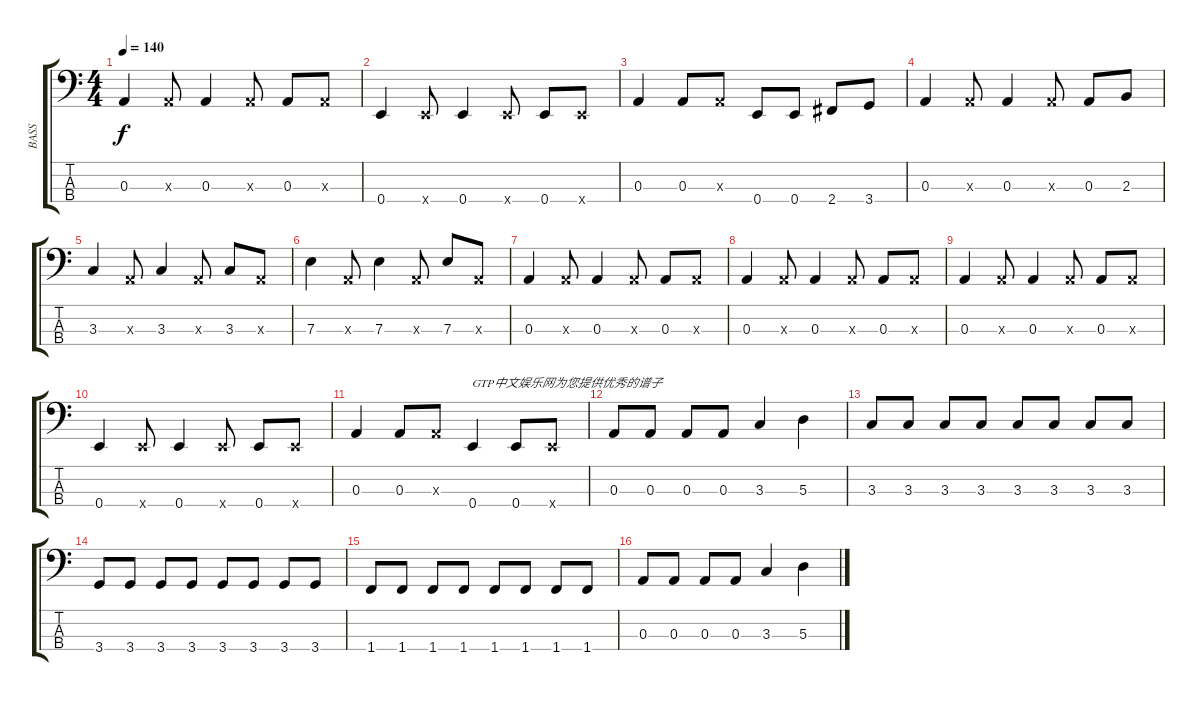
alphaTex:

\track ("BASS" "BASS") {instrument electricbasspick}
\staff {score tabs}
\tuning (G2 D2 A1 E1) {hide}
\ts (4 4)
\tempo 140
\clef f4
\ks c
0.3.4{dy f} 0.3{x}.8 0.3.4 0.3{x}.8 0.3.8 0.3{x}.8 |
0.4.4 0.4{x}.8 0.4.4 0.4{x}.8 0.4.8 0.4{x}.8 |
0.3.4 0.3.8 0.3{x}.8 0.4.8 0.4.8 2.4.8 3.4.8 |
0.3.4 0.3{x}.8 0.3.4 0.3{x}.8 0.3.8 2.3.8 |
3.3.4 0.3{x}.8 3.3.4 0.3{x}.8 3.3.8 0.3{x}.8 |
7.3.4 0.3{x}.8 7.3.4 0.3{x}.8 7.3.8 0.3{x}.8 |
0.3.4 0.3{x}.8 0.3.4 0.3{x}.8 0.3.8 0.3{x}.8 |
0.3.4 0.3{x}.8 0.3.4 0.3{x}.8 0.3.8 0.3{x}.8 |
0.3.4 0.3{x}.8 0.3.4 0.3{x}.8 0.3.8 0.3{x}.8 |
0.4.4 0.4{x}.8 0.4.4 0.4{x}.8 0.4.8 0.4{x}.8 |
0.3.4 0.3.8 0.3{x}.8 0.4.4{txt "GTP中文娱乐网为您提供优秀的谱子"} 0.4.8 0.4{x}.8 |
0.3.8 0.3.8 0.3.8 0.3.8 3.3.4 5.3.4 |
3.3.8 3.3.8 3.3.8 3.3.8 3.3.8 3.3.8 3.3.8 3.3.8 |
3.4.8 3.4.8 3.4.8 3.4.8 3.4.8 3.4.8 3.4.8 3.4.8 |
1.4.8 1.4.8 1.4.8 1.4.8 1.4.8 1.4.8 1.4.8 1.4.8 |
0.3.8 0.3.8 0.3.8 0.3.8 3.3.4 5.3.4
